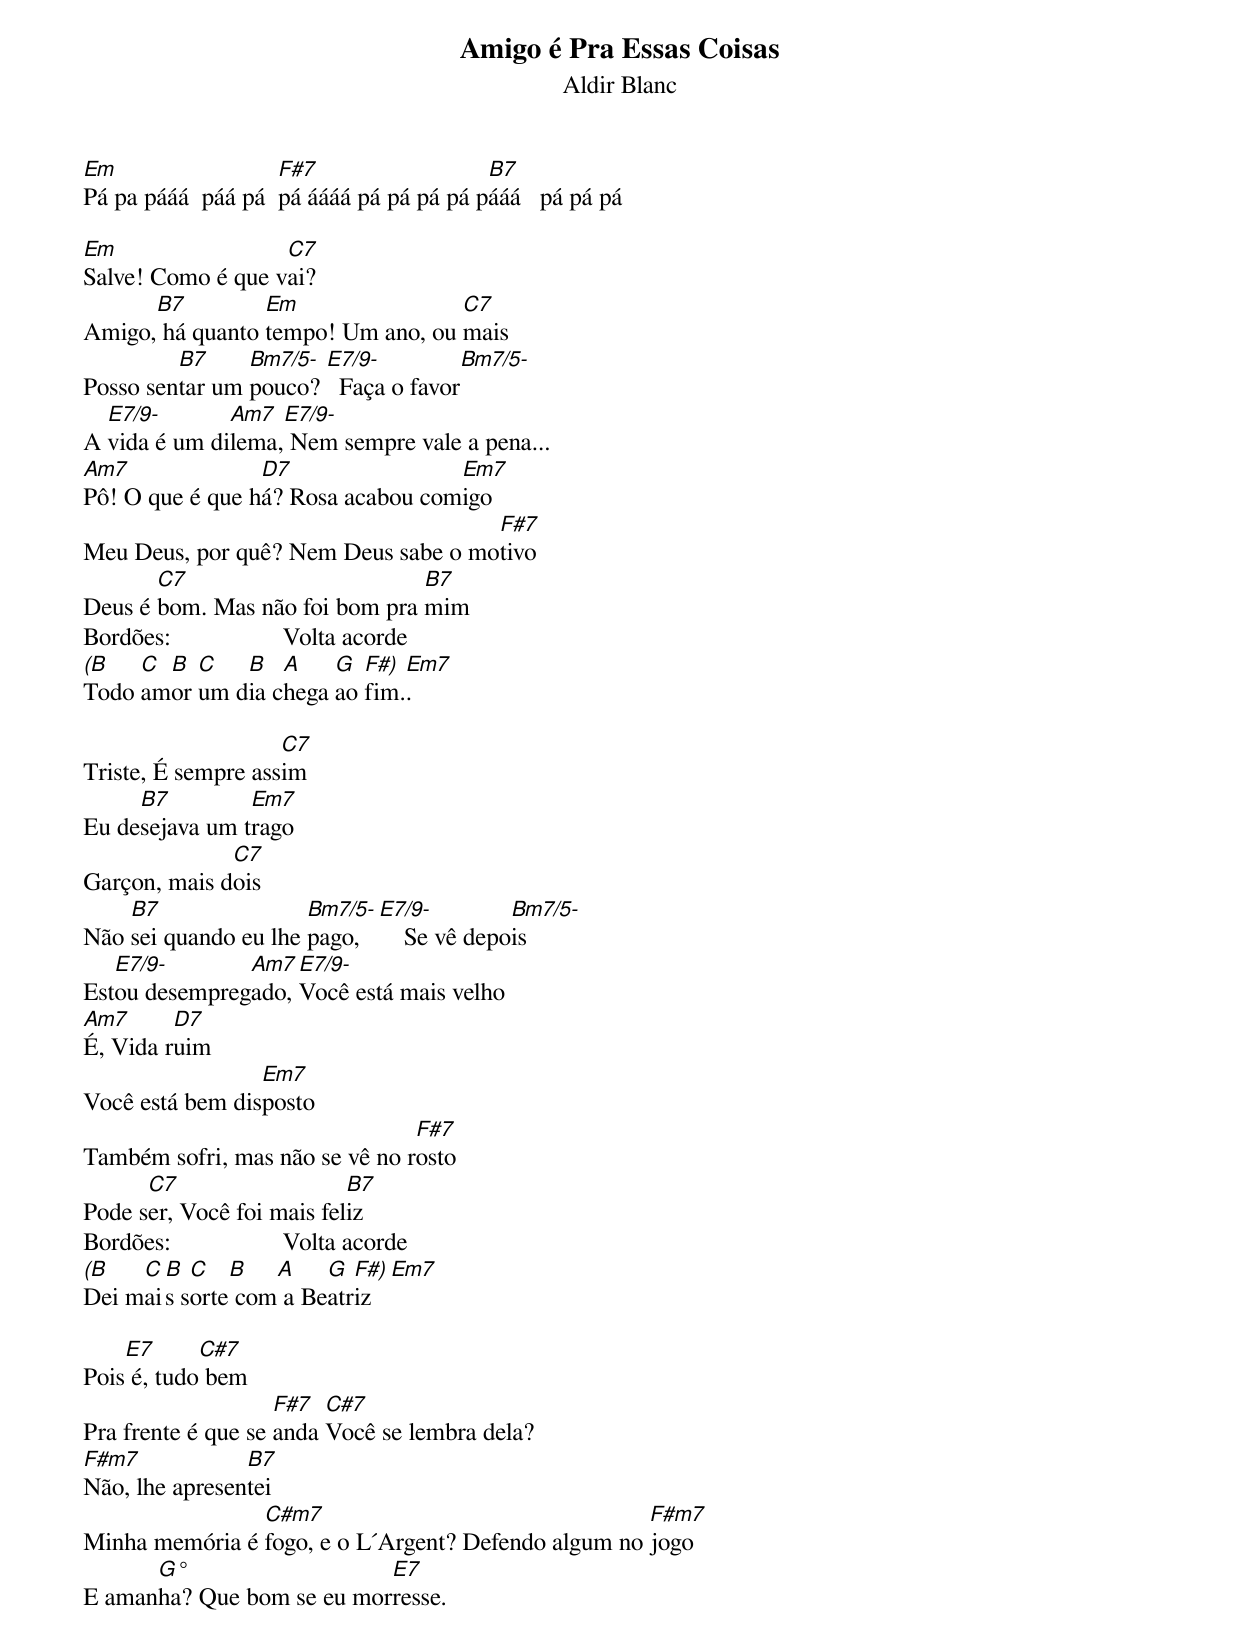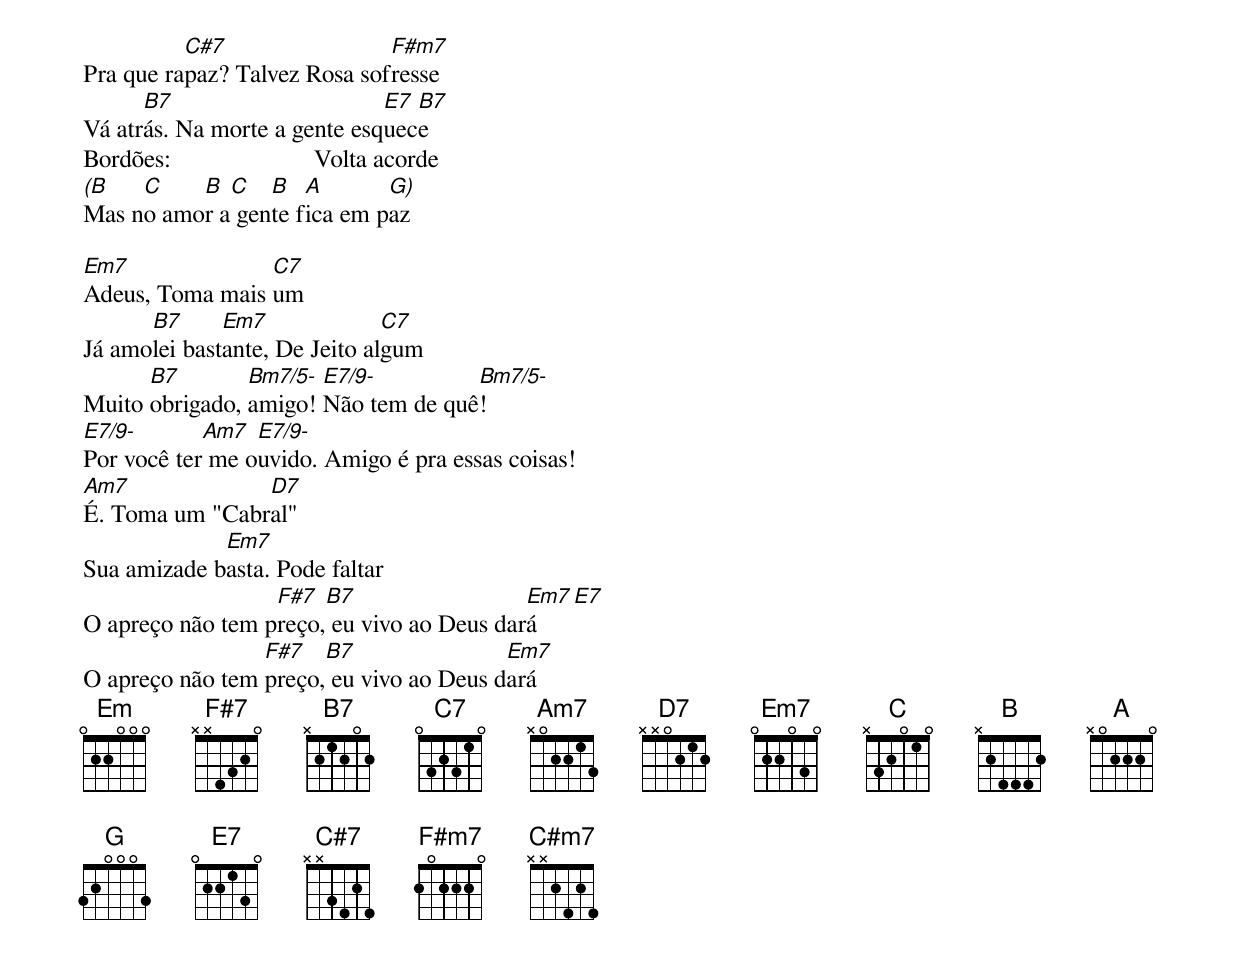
Amigo é Pra Essas Coisas
Aldir Blanc

Em                  F#7                  B7
Pá pa pááá  páá pá  pá áááá pá pá pá pá pááá   pá pá pá

Em                 C7
Salve! Como é que vai?
      B7         Em                C7
Amigo, há quanto tempo! Um ano, ou mais
         B7     Bm7/5- E7/9-         Bm7/5-
Posso sentar um pouco?   Faça o favor
  E7/9-       Am7  E7/9-
A vida é um dilema, Nem sempre vale a pena...
Am7              D7                Em7
Pô! O que é que há? Rosa acabou comigo
                                     F#7
Meu Deus, por quê? Nem Deus sabe o motivo
       C7                       B7
Deus é bom. Mas não foi bom pra mim
Bordões:                  Volta acorde
(B   C B  C   B   A    G  F#) Em7
Todo amor um dia chega ao fim..

                    C7
Triste, É sempre assim
     B7         Em7
Eu desejava um trago
              C7
Garçon, mais dois
    B7                Bm7/5- E7/9-         Bm7/5-
Não sei quando eu lhe pago,      Se vê depois
   E7/9-       Am7  E7/9-
Estou desempregado, Você está mais velho
Am7      D7
É, Vida ruim
                 Em7
Você está bem disposto
                                F#7
Também sofri, mas não se vê no rosto
      C7                   B7
Pode ser, Você foi mais feliz
Bordões:                  Volta acorde
(B   C B  C   B   A    G  F#) Em7
Dei mais sorte com a Beatriz

    E7      C#7
Pois é, tudo bem
                    F#7  C#7
Pra frente é que se anda Você se lembra dela?
F#m7            B7
Não, lhe apresentei
                C#m7                                 F#m7
Minha memória é fogo, e o L´Argent? Defendo algum no jogo
      G°                   E7
E amanha? Que bom se eu morresse.
          C#7                 F#m7
Pra que rapaz? Talvez Rosa sofresse
      B7                      E7 B7
Vá atrás. Na morte a gente esquece
Bordões:                       Volta acorde
(B   C    B  C   B   A       G)
Mas no amor a gente fica em paz

Em7              C7
Adeus, Toma mais um
      B7      Em7              C7
Já amolei bastante, De Jeito algum
      B7        Bm7/5- E7/9-         Bm7/5-
Muito obrigado, amigo! Não tem de quê!
E7/9-       Am7  E7/9-
Por você ter me ouvido. Amigo é pra essas coisas!
Am7             D7
É. Toma um "Cabral"
             Em7
Sua amizade basta. Pode faltar
                  F#7  B7                  Em7    E7
O apreço não tem preço, eu vivo ao Deus dará
                 F#7   B7                Em7
O apreço não tem preço, eu vivo ao Deus dará
